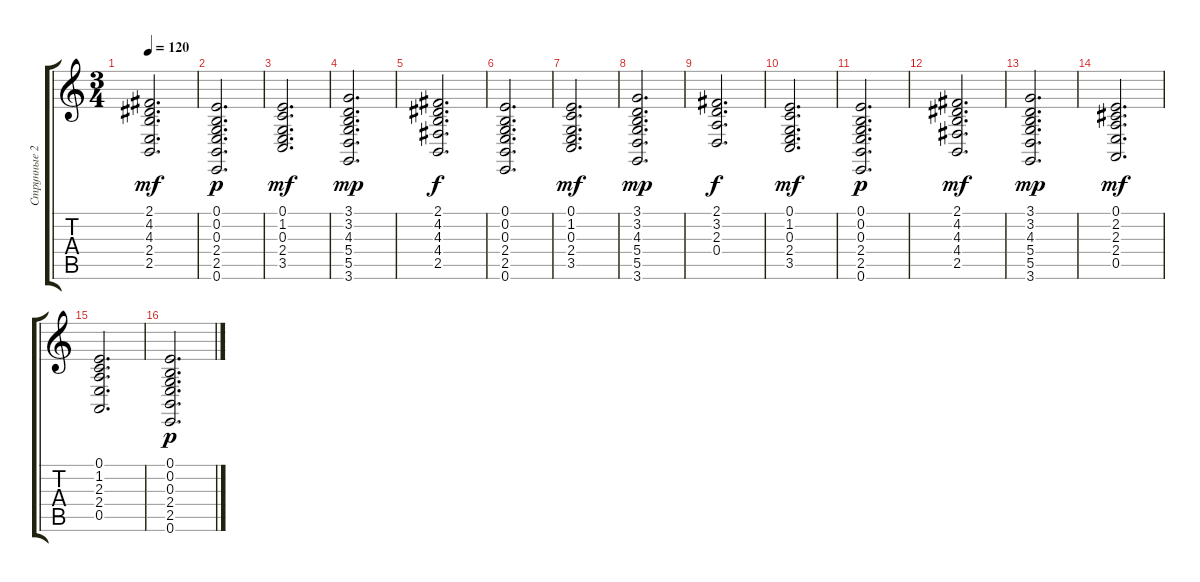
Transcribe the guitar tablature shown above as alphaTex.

\track ("Струнные 2" "Струнные 2") {instrument stringensemble2}
\staff {score tabs}
\tuning (E4 B3 G3 D3 A2 E2) {hide}
\ts (3 4)
\tempo 120
\clef g2
\ks c
(2.1 4.2 4.3 2.4 2.5).2{d dy mf} |
(0.1 0.2 0.3 2.4 2.5 0.6).2{d dy p} |
(0.1 1.2 0.3 2.4 3.5).2{d dy mf} |
(3.1 3.2 4.3 5.4 5.5 3.6).2{d dy mp} |
(2.1 4.2 4.3 4.4 2.5).2{d dy f} |
(0.1 0.2 0.3 2.4 2.5 0.6).2{d} |
(0.1 1.2 0.3 2.4 3.5).2{d dy mf} |
(3.1 3.2 4.3 5.4 5.5 3.6).2{d dy mp} |
(2.1 3.2 2.3 0.4).2{d dy f} |
(0.1 1.2 0.3 2.4 3.5).2{d dy mf} |
(0.1 0.2 0.3 2.4 2.5 0.6).2{d dy p} |
(2.1 4.2 4.3 4.4 2.5).2{d dy mf} |
(3.1 3.2 4.3 5.4 5.5 3.6).2{d dy mp} |
(0.1 2.2 2.3 2.4 0.5).2{d dy mf} |
(0.1 1.2 2.3 2.4 0.5).2{d} |
(0.1 0.2 0.3 2.4 2.5 0.6).2{d dy p}
